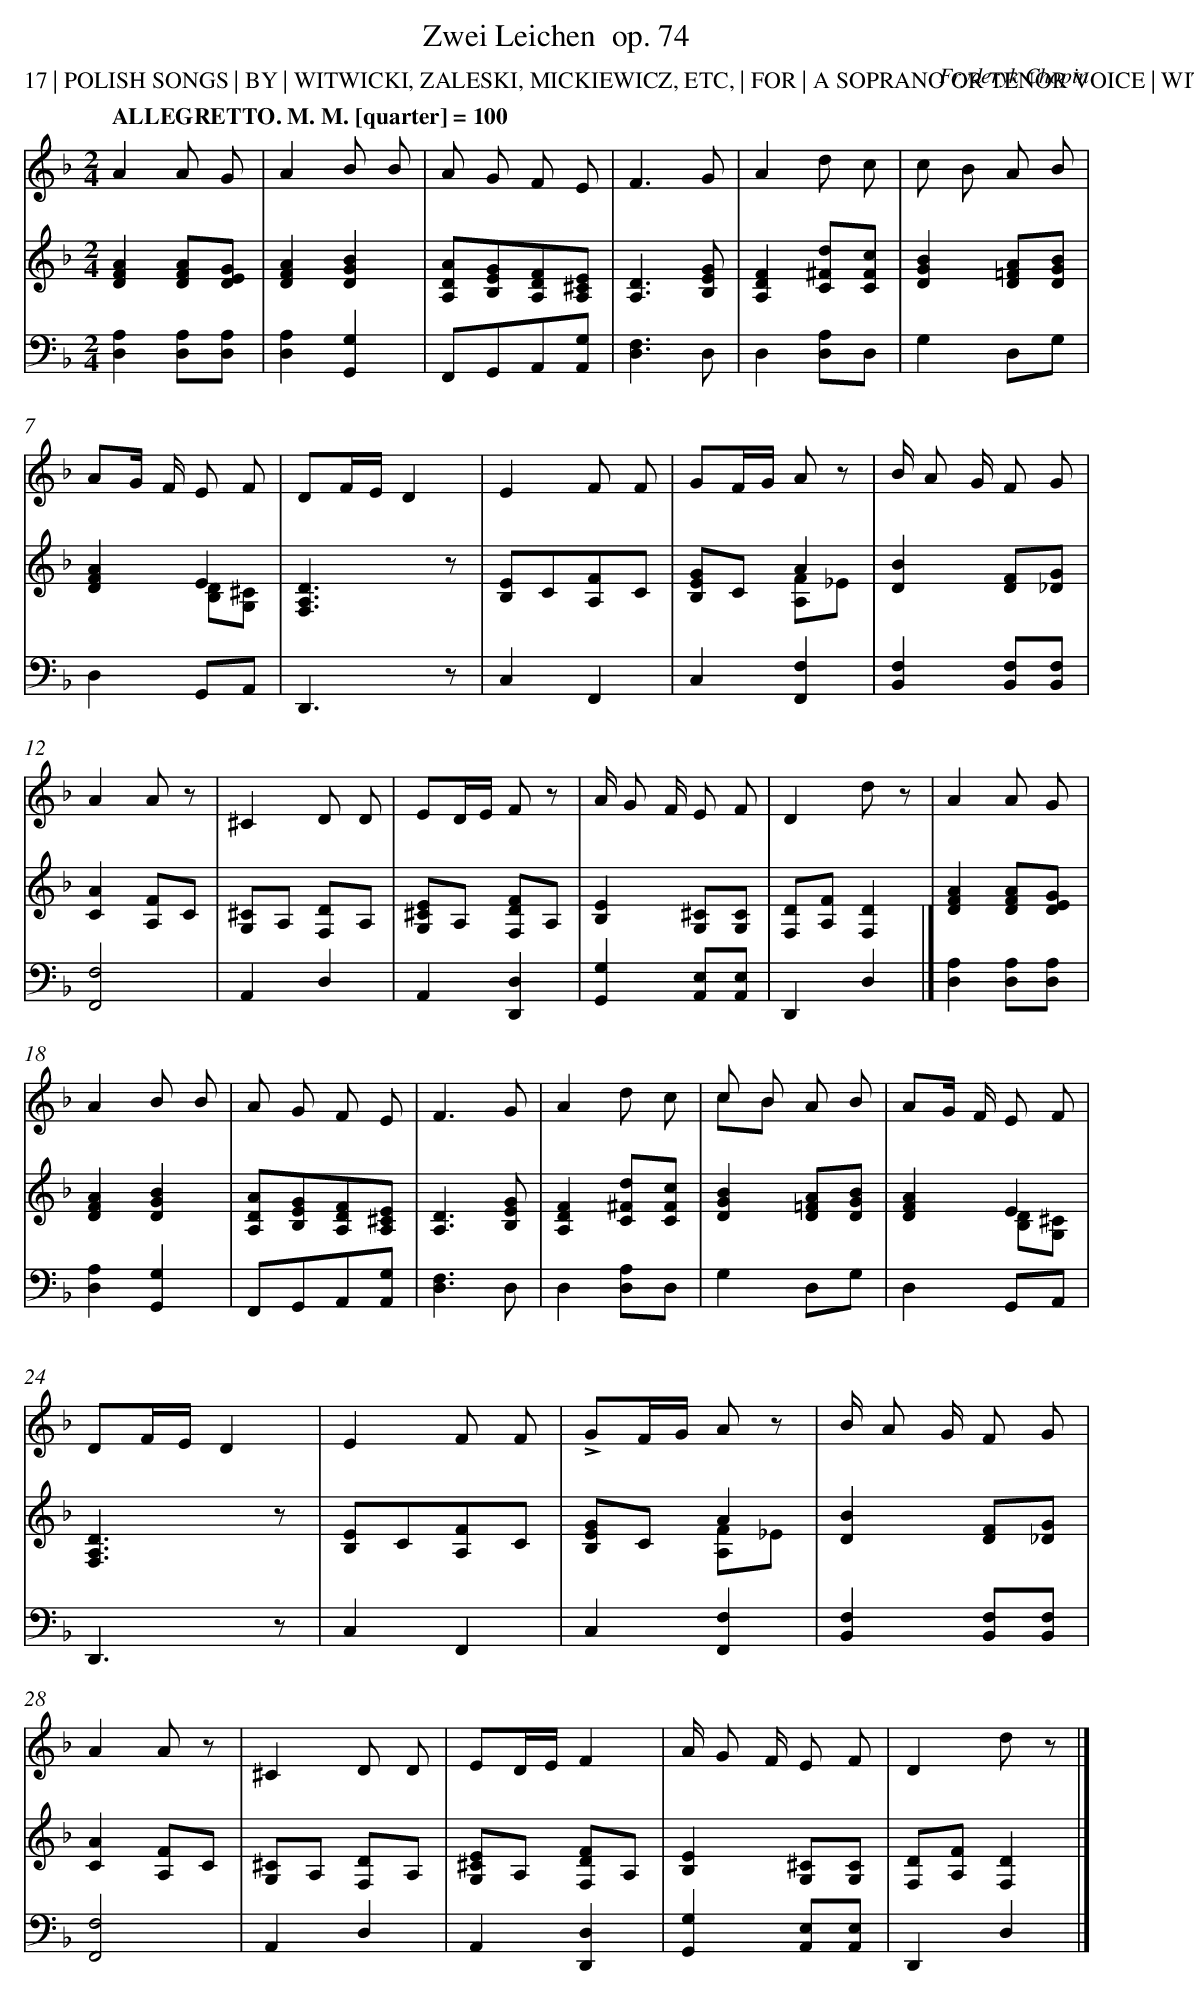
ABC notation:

X:1
T: Zwei Leichen	 op. 74
C: Fryderyk Chopin
L: 1/8
M: 2/4
P: 17 | POLISH SONGS | BY | WITWICKI, ZALESKI, MICKIEWICZ, ETC, | FOR | A SOPRANO OR TENOR VOICE | WITH ACCOMPANIMENT FOR THE | Pianoforte
Q: "ALLEGRETTO. M. M. [quarter] = 100"
V: 1 clef=treble
V: 2 clef=treble
V: 3 clef=bass
K: F
[V:1] A2A G |
[V:2] [A2F2D2][AFD][GED] |
[V:3] [A,2D,2][A,D,][A,D,] |
[V:1] A2B B |
[V:2] [A2F2D2][B2G2D2] |
[V:3] [A,2D,2][G,2G,,2] |
[V:1] A G F E |
[V:2] [ADA,][GEB,][FDA,][E^CA,] |
[V:3] F,,G,,A,,[G,A,,] |
[V:1] F3G |
[V:2] [D3A,3][GEB,] |
[V:3] [F,3D,3]D, |
[V:1] A2d c |
[V:2] [F2D2A,2][d^FC][cFC] |
[V:3] D,2[A,D,]D, |
[V:1] c B A B |
[V:2] [B2G2D2][A=FD][BGD] |
[V:3] G,2D,G, |
[V:1] AG/ F/ E F |
[V:2] [A2F2D2]E2 & x2[DB,][^CG,] |
[V:3] D,2G,,A,, |
[V:1] DF/E/D2 |
[V:2] [D3A,3F,3]z |
[V:3] D,,3z |
[V:1] E2F F |
[V:2] [EB,]C[FA,]C |
[V:3] C,2F,,2 |
[V:1] GF/G/ A z |
[V:2] [GEB,]CA2 & x2[FA,]_E |
[V:3] C,2[F,2F,,2] |
[V:1] B/ A G/ F G |
[V:2] [B2D2][FD][G_D] |
[V:3] [F,2B,,2][F,B,,][F,B,,] |
[V:1] A2A z |
[V:2] [A2C2][FA,]C |
[V:3] [F,4F,,4] |
[V:1] ^C2D D |
[V:2] [^CG,]A, [DF,]A, |
[V:3] A,,2D,2 |
[V:1] ED/E/ F z |
[V:2] [E^CG,]A, [FDF,]A, |
[V:3] A,,2[D,2D,,2] |
[V:1] A/ G F/ E F |
[V:2] [E2B,2][^CG,][CG,] |
[V:3] [G,2G,,2][E,A,,][E,A,,] |
[V:1] D2d z |
[V:2] [DF,][FA,][D2F,2] |
[V:3] D,,2D,2 |]
[V:1] A2A G [I:setbarnb 18]|
[V:2] [A2F2D2][AFD][GED] |
[V:3] [A,2D,2][A,D,][A,D,] |
[V:1] A2B B |
[V:2] [A2F2D2][B2G2D2] |
[V:3] [A,2D,2][G,2G,,2] |
[V:1] A G F E |
[V:2] [ADA,][GEB,][FDA,][E^CA,] |
[V:3] F,,G,,A,,[G,A,,] |
[V:1] F3G |
[V:2] [D3A,3][GEB,] |
[V:3] [F,3D,3]D, |
[V:1] A2d c |
[V:2] [F2D2A,2][d^FC][cFC] |
[V:3] D,2[A,D,]D, |
[V:1] c B A B & cBx2 |
[V:2] [B2G2D2][A=FD][BGD] |
[V:3] G,2D,G, |
[V:1] AG/ F/ E F |
[V:2] [A2F2D2]E2 & x2[DB,][^CG,] |
[V:3] D,2G,,A,, |
[V:1] DF/E/D2 |
[V:2] [D3A,3F,3]z |
[V:3] D,,3z |
[V:1] E2F F |
[V:2] [EB,]C[FA,]C |
[V:3] C,2F,,2 |
[V:1] !accent!GF/G/ A z |
[V:2] [GEB,]CA2 & x2[FA,]_E |
[V:3] C,2[F,2F,,2] |
[V:1] B/ A G/ F G |
[V:2] [B2D2][FD][G_D] |
[V:3] [F,2B,,2][F,B,,][F,B,,] |
[V:1] A2A z |
[V:2] [A2C2][FA,]C |
[V:3] [F,4F,,4] |
[V:1] ^C2D D |
[V:2] [^CG,]A, [DF,]A, |
[V:3] A,,2D,2 |
[V:1] ED/E/F2 |
[V:2] [E^CG,]A, [FDF,]A, |
[V:3] A,,2[D,2D,,2] |
[V:1] A/ G F/ E F |
[V:2] [E2B,2][^CG,][CG,] |
[V:3] [G,2G,,2][E,A,,][E,A,,] |
[V:1] D2d z |]
[V:2] [DF,][FA,][D2F,2] |]
[V:3] D,,2D,2 |]
